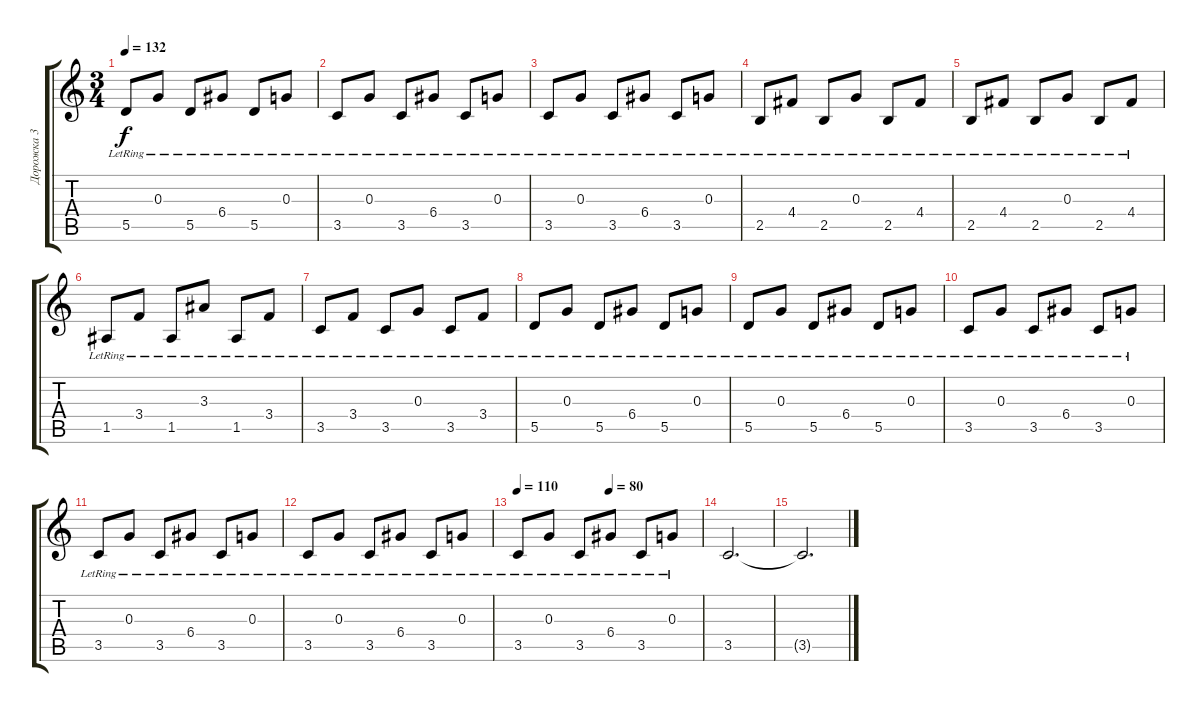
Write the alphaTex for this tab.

\track ("Дорожка 3" "Дорожка 3") {instrument acousticguitarsteel}
\staff {score tabs}
\tuning (E4 B3 G3 D3 A2 E2) {hide}
\ts (3 4)
\tempo 132
\clef g2
\ks c
5.5{lr}.8{dy f} 0.3{lr}.8 5.5{lr}.8 6.4{lr}.8 5.5{lr}.8 0.3{lr}.8 |
3.5{lr}.8 0.3{lr}.8 3.5{lr}.8 6.4{lr}.8 3.5{lr}.8 0.3{lr}.8 |
3.5{lr}.8 0.3{lr}.8 3.5{lr}.8 6.4{lr}.8 3.5{lr}.8 0.3{lr}.8 |
2.5{lr}.8 4.4{lr}.8 2.5{lr}.8 0.3{lr}.8 2.5{lr}.8 4.4{lr}.8 |
2.5{lr}.8 4.4{lr}.8 2.5{lr}.8 0.3{lr}.8 2.5{lr}.8 4.4{lr}.8 |
1.5{lr}.8 3.4{lr}.8 1.5{lr}.8 3.3{lr}.8 1.5{lr}.8 3.4{lr}.8 |
3.5{lr}.8 3.4{lr}.8 3.5{lr}.8 0.3{lr}.8 3.5{lr}.8 3.4{lr}.8 |
5.5{lr}.8 0.3{lr}.8 5.5{lr}.8 6.4{lr}.8 5.5{lr}.8 0.3{lr}.8 |
5.5{lr}.8 0.3{lr}.8 5.5{lr}.8 6.4{lr}.8 5.5{lr}.8 0.3{lr}.8 |
3.5{lr}.8 0.3{lr}.8 3.5{lr}.8 6.4{lr}.8 3.5{lr}.8 0.3{lr}.8 |
3.5{lr}.8 0.3{lr}.8 3.5{lr}.8 6.4{lr}.8 3.5{lr}.8 0.3{lr}.8 |
3.5{lr}.8 0.3{lr}.8 3.5{lr}.8 6.4{lr}.8 3.5{lr}.8 0.3{lr}.8 |
\tempo 110
\tempo (80 0.5)
3.5{lr}.8 0.3{lr}.8 3.5{lr}.8 6.4{lr}.8 3.5{lr}.8 0.3{lr}.8 |
3.5.2{d} |
3.5{t}.2{d}
